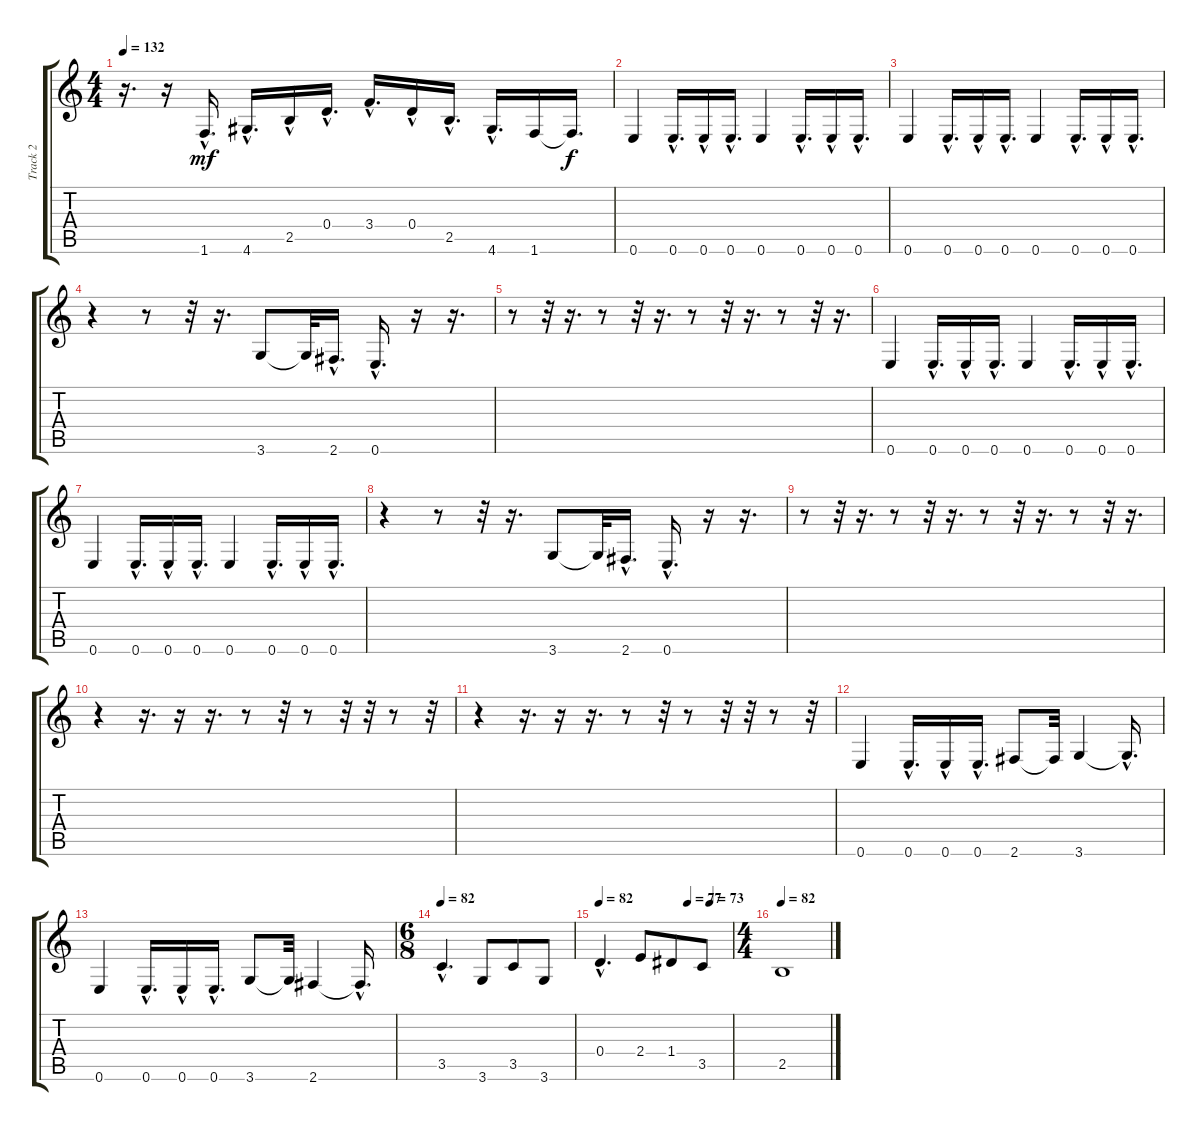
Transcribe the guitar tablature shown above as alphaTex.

\track ("Track 2" "Track 2") {instrument electricbassfinger}
\staff {score tabs}
\tuning (E4 B3 G3 D3 A2 E2) {hide}
\ts (4 4)
\tempo 132
\clef g2
\ks c
r.16{d dy f} r.16 1.6{hac}.16{d dy mf} 4.6{hac}.16{d} 2.5{hac}.16 0.4{hac}.16{d} 3.4{hac}.16{d} 0.4{hac}.16 2.5{hac}.16{d} 4.6{hac}.16{d} 1.6.16 1.6{t}.16{d dy f} |
0.6.4 0.6{hac}.16{d} 0.6{hac}.16 0.6{hac}.16{d} 0.6.4 0.6{hac}.16{d} 0.6{hac}.16 0.6{hac}.16{d} |
0.6.4 0.6{hac}.16{d} 0.6{hac}.16 0.6{hac}.16{d} 0.6.4 0.6{hac}.16{d} 0.6{hac}.16 0.6{hac}.16{d} |
r.4 r.8 r.32 r.16{d} 3.6.8 3.6{t}.32 2.6{hac}.16{d} 0.6{hac}.16{d} r.16 r.16{d} |
r.8 r.32 r.16{d} r.8 r.32 r.16{d} r.8 r.32 r.16{d} r.8 r.32 r.16{d} |
0.6.4 0.6{hac}.16{d} 0.6{hac}.16 0.6{hac}.16{d} 0.6.4 0.6{hac}.16{d} 0.6{hac}.16 0.6{hac}.16{d} |
0.6.4 0.6{hac}.16{d} 0.6{hac}.16 0.6{hac}.16{d} 0.6.4 0.6{hac}.16{d} 0.6{hac}.16 0.6{hac}.16{d} |
r.4 r.8 r.32 r.16{d} 3.6.8 3.6{t}.32 2.6{hac}.16{d} 0.6{hac}.16{d} r.16 r.16{d} |
r.8 r.32 r.16{d} r.8 r.32 r.16{d} r.8 r.32 r.16{d} r.8 r.32 r.16{d} |
r.4 r.16{d} r.16 r.16{d} r.8 r.32 r.8 r.32 r.32 r.8 r.32 |
r.4 r.16{d} r.16 r.16{d} r.8 r.32 r.8 r.32 r.32 r.8 r.32 |
0.6.4 0.6{hac}.16{d} 0.6{hac}.16 0.6{hac}.16{d} 2.6.8 2.6{t}.32 3.6.4 3.6{hac t}.16{d} |
0.6.4 0.6{hac}.16{d} 0.6{hac}.16 0.6{hac}.16{d} 3.6.8 3.6{t}.32 2.6.4 2.6{hac t}.16{d} |
\ts (6 8)
\tempo 82
3.5{hac}.4{d} 3.6.8 3.5.8 3.6.8 |
\tempo 82
\tempo (77 0.6666666666666666)
\tempo (73 0.8333333333333334)
0.4{hac}.4{d} 2.4.8 1.4.8 3.5.8 |
\ts (4 4)
\tempo 82
2.5.1
